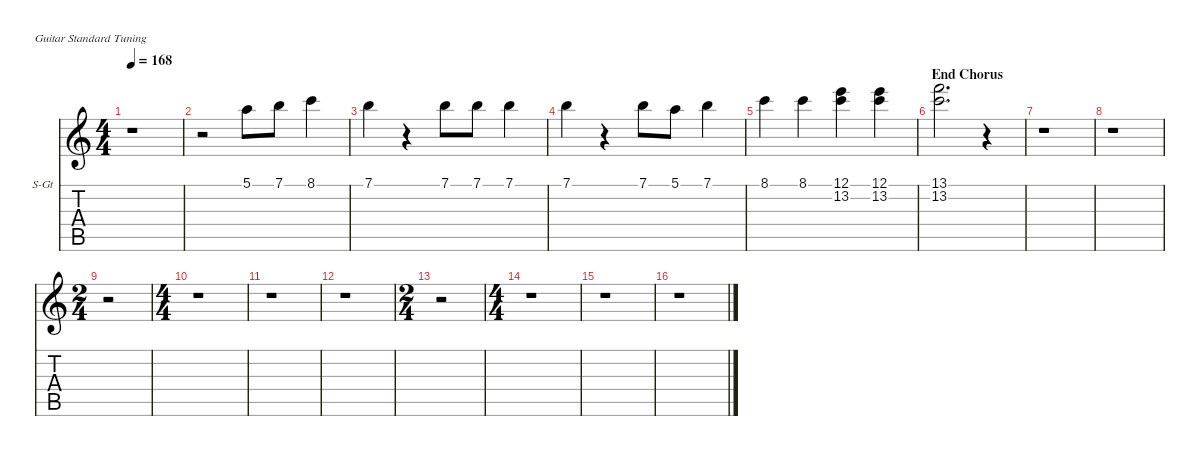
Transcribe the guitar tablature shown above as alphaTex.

\hideDynamics
\bracketExtendMode nobrackets
\firstSystemTrackNameOrientation horizontal
\otherSystemsTrackNameOrientation horizontal
\track ("Voice" "S-Gt") {instrument lead8bassandlead}
\staff {score tabs}
\tuning (E4 B3 G3 D3 A2 E2)
\displaytranspose 12
\ts (4 4)
\tempo 168
\clef g2
\ks c
r.1{dy f} |
r.2 5.1.8{dy fff} 7.1.8 8.1.4 |
7.1.4{dy f} r.4 7.1.8{dy fff} 7.1.8 7.1.4 |
7.1.4{dy f} r.4 7.1.8{dy fff} 5.1.8 7.1.4 |
8.1.4{dy f} 8.1.4{dy fff} (12.1 13.2).4 (12.1 13.2).4 |
\section ("" "End Chorus")
(13.1 13.2).2{d} r.4 |
r.1 |
r.1 |
\ts (2 4)
r.2 |
\ts (4 4)
r.1 |
r.1 |
r.1 |
\ts (2 4)
r.2 |
\ts (4 4)
r.1 |
r.1 |
r.1
